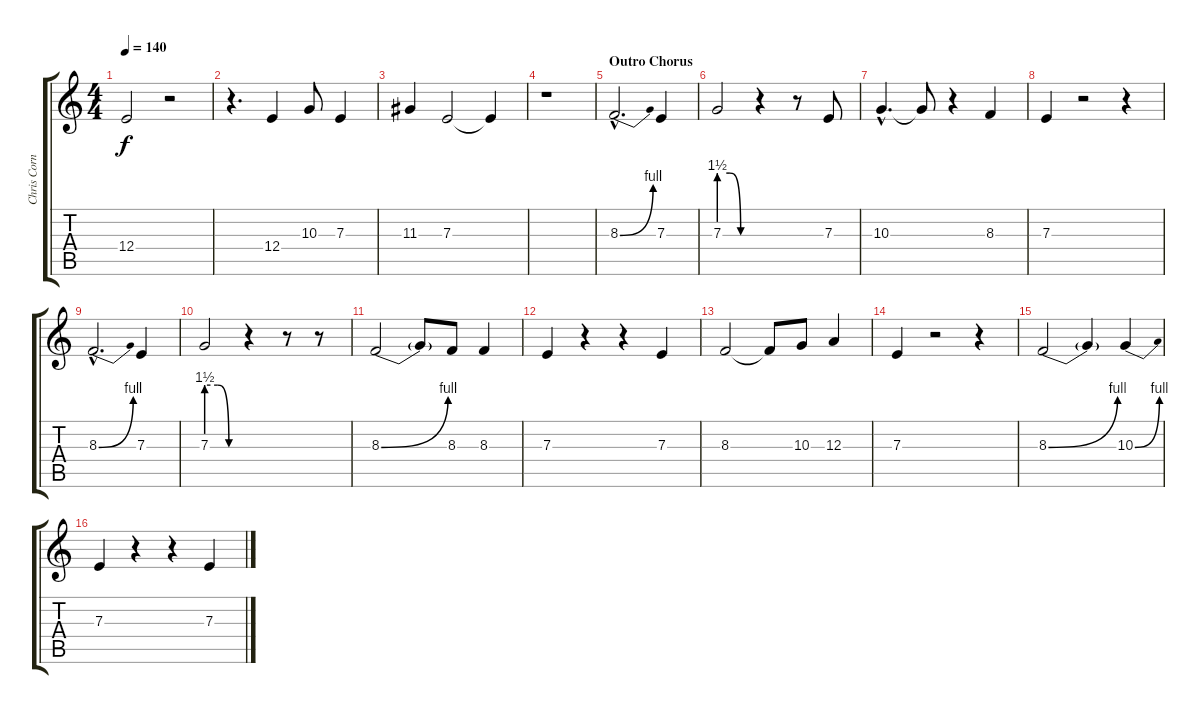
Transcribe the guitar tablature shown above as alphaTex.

\track ("Chris Cornell Vocals" "Chris Corn") {instrument cello}
\staff {score tabs}
\tuning (Gb4 Db4 A3 E3 B2 Gb2) {hide}
\ts (4 4)
\tempo 140
\clef g2
\ks c
12.4.2{dy f} r.2 |
r.4{d} 12.4.4 10.3.8 7.3.4 |
11.3.4 7.3.2 7.3{t}.4 |
r.1 |
\section ("" "Outro Chorus")
8.3{be (bend 0 0 60 4) hac}.2{d} 7.3.4 |
7.3{be (custom 0 6 20 6 40 0 60 0)}.2 r.4 r.8 7.3.8 |
10.3{hac}.4{d} 10.3{t}.8 r.4 8.3.4 |
7.3.4 r.2 r.4 |
8.3{be (bend 0 0 60 4) hac}.2{d} 7.3.4 |
7.3{be (custom 0 6 20 6 40 0 60 0)}.2 r.4 r.8 r.8 |
8.3{be (bend 0 0 60 4)}.2 8.3{t}.8 8.3.8 8.3.4 |
7.3.4 r.4 r.4 7.3.4 |
8.3.2 8.3{t}.8 10.3.8 12.3.4 |
7.3.4 r.2 r.4 |
8.3{be (bend 0 0 60 4)}.2 8.3{t}.4 10.3{be (bend 0 0 60 4)}.4 |
7.3.4 r.4 r.4 7.3.4
